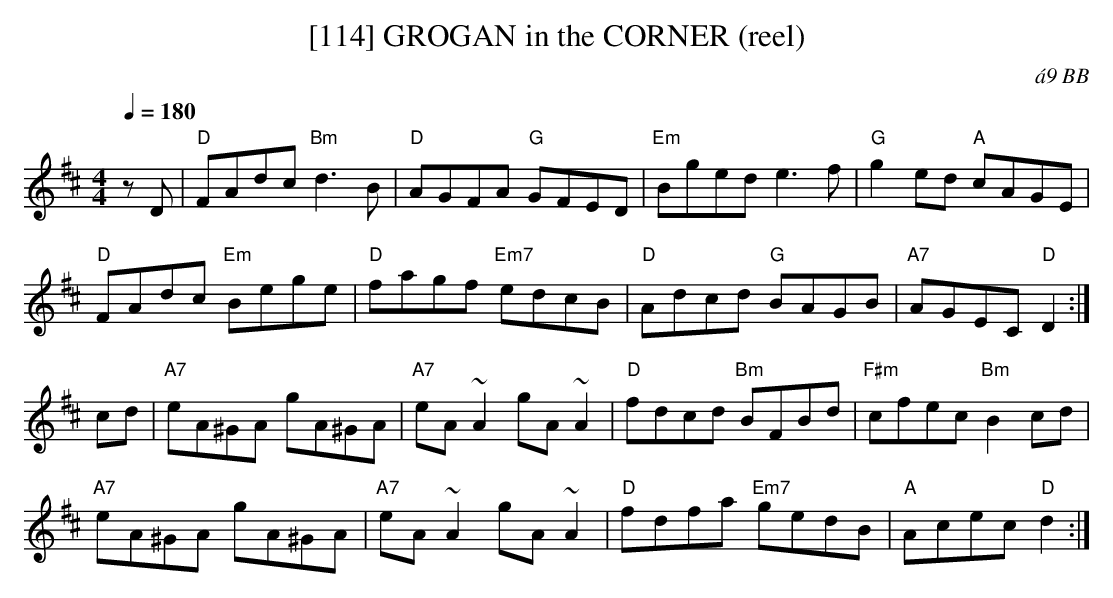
X:1
T:[114] GROGAN in the CORNER (reel)
C:\'a9 BB
L:1/8
Q:1/4=180
M:4/4
K:D
zD|"D"FAdc "Bm"d3B|"D"AGFA "G"GFED|"Em"Bged e3f|"G"g2 ed "A" cAGE|
"D" FAdc "Em" Bege|"D" fagf "Em7" edcB|"D" Adcd "G"BAGB|"A7" AGEC "D" D2 :|
cd|"A7"eA^GA gA^GA|"A7"eA ~A2 gA ~A2|"D"fdcd "Bm"BFBd|"F#m"cfec "Bm"B2 cd|
"A7"eA^GA gA^GA|"A7"eA ~A2 gA ~A2 |"D"fdfa "Em7" gedB|"A"Acec "D" d2 :|
